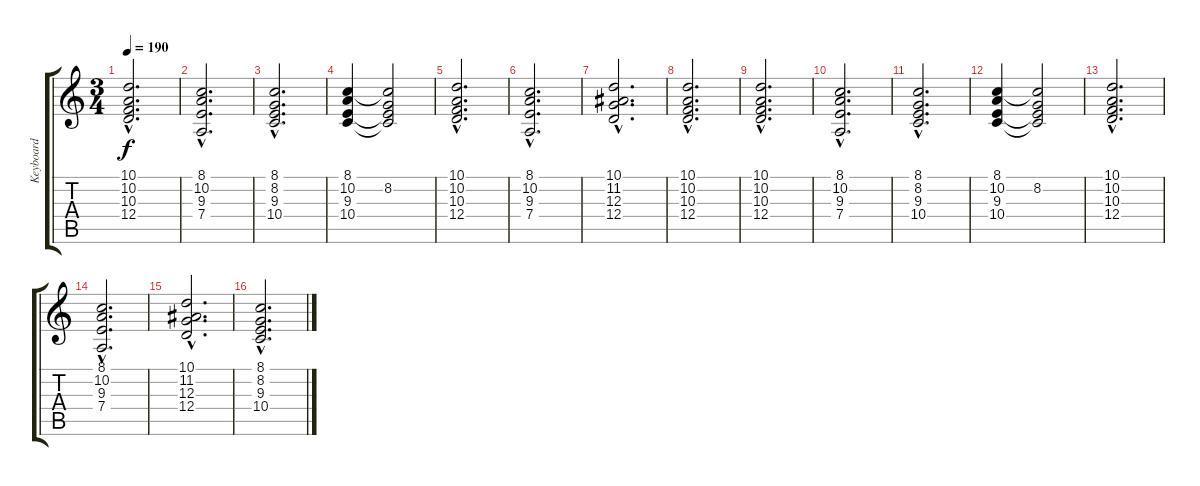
\track ("Keyboard" "Keyboard") {instrument stringensemble1}
\staff {score tabs}
\tuning (E4 B3 G3 D3 A2 E2) {hide}
\ts (3 4)
\tempo 190
\clef g2
\ks c
(10.1{hac} 10.2{hac} 10.3{hac} 12.4{hac}).2{d dy f} |
(8.1{hac} 10.2{hac} 9.3{hac} 7.4{hac}).2{d} |
(8.1{hac} 8.2{hac} 9.3{hac} 10.4{hac}).2{d} |
(8.1 10.2 9.3 10.4).4 (8.1{t} 8.2 9.3{t} 10.4{t}).2 |
(10.1{hac} 10.2{hac} 10.3{hac} 12.4{hac}).2{d} |
(8.1{hac} 10.2{hac} 9.3{hac} 7.4{hac}).2{d} |
(10.1{hac} 11.2{hac} 12.3{hac} 12.4{hac}).2{d} |
(10.1{hac} 10.2{hac} 10.3{hac} 12.4{hac}).2{d} |
(10.1{hac} 10.2{hac} 10.3{hac} 12.4{hac}).2{d} |
(8.1{hac} 10.2{hac} 9.3{hac} 7.4{hac}).2{d} |
(8.1{hac} 8.2{hac} 9.3{hac} 10.4{hac}).2{d} |
(8.1 10.2 9.3 10.4).4 (8.1{t} 8.2 9.3{t} 10.4{t}).2 |
(10.1{hac} 10.2{hac} 10.3{hac} 12.4{hac}).2{d} |
(8.1{hac} 10.2{hac} 9.3{hac} 7.4{hac}).2{d} |
(10.1{hac} 11.2{hac} 12.3{hac} 12.4{hac}).2{d} |
(8.1{hac} 8.2{hac} 9.3{hac} 10.4{hac}).2{d}
